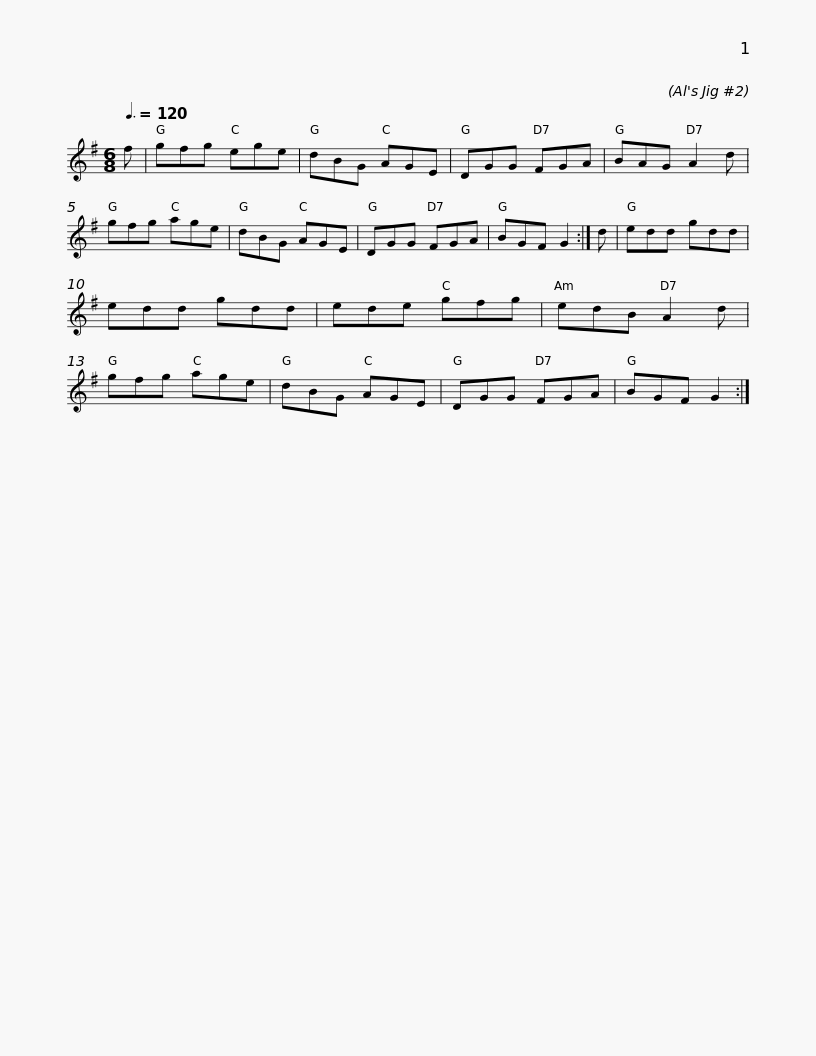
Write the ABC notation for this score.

X:1
L:1/8
Q:3/8=120
M:6/8
I:linebreak $
K:G
V:1 treble
V:1
 f | gfg ege | dBG AGE | DGG FGA | BAG A2 d | %5
 gfg age | dBG AGE | DGG FGA |$ BGF G2 :| d | %10
 edd gdd | edd gdd | ede gfg | edB A2 d | gfg age | %15
 dBG AGE |$ DGG FGA | BGF G2 :| %18
